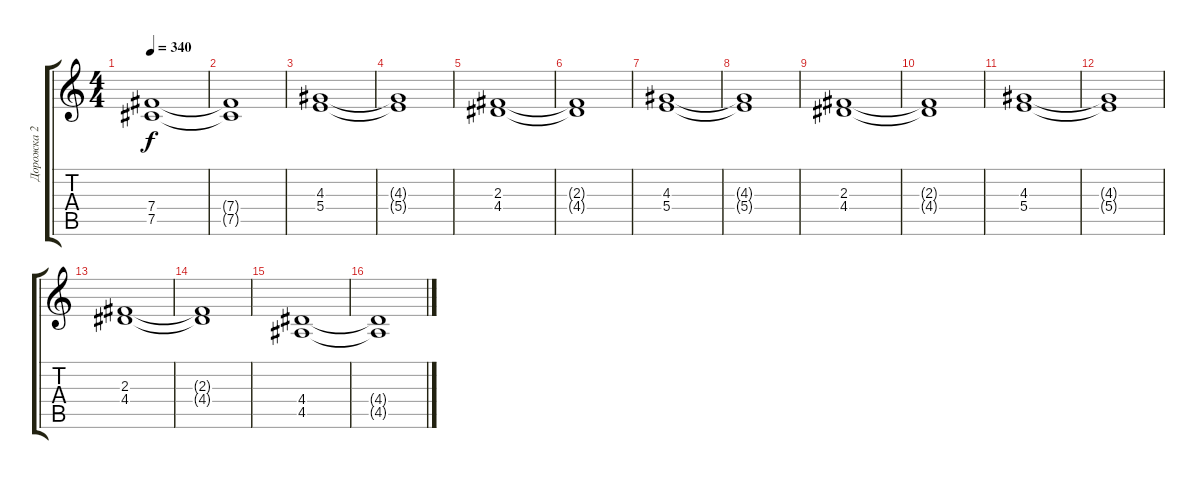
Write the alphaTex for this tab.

\track ("Дорожка 2" "Дорожка 2") {instrument overdrivenguitar}
\staff {score tabs}
\tuning (Db4 Ab3 E3 B2 Gb2 Db2) {hide}
\ts (4 4)
\tempo 340
\clef g2
\ks c
(7.4 7.5).1{dy f} |
(7.4{t} 7.5{t}).1 |
(4.3 5.4).1 |
(4.3{t} 5.4{t}).1 |
(2.3 4.4).1 |
(2.3{t} 4.4{t}).1 |
(4.3 5.4).1 |
(4.3{t} 5.4{t}).1 |
(2.3 4.4).1 |
(2.3{t} 4.4{t}).1 |
(4.3 5.4).1 |
(4.3{t} 5.4{t}).1 |
(2.3 4.4).1 |
(2.3{t} 4.4{t}).1 |
(4.4 4.5).1 |
(4.4{t} 4.5{t}).1
